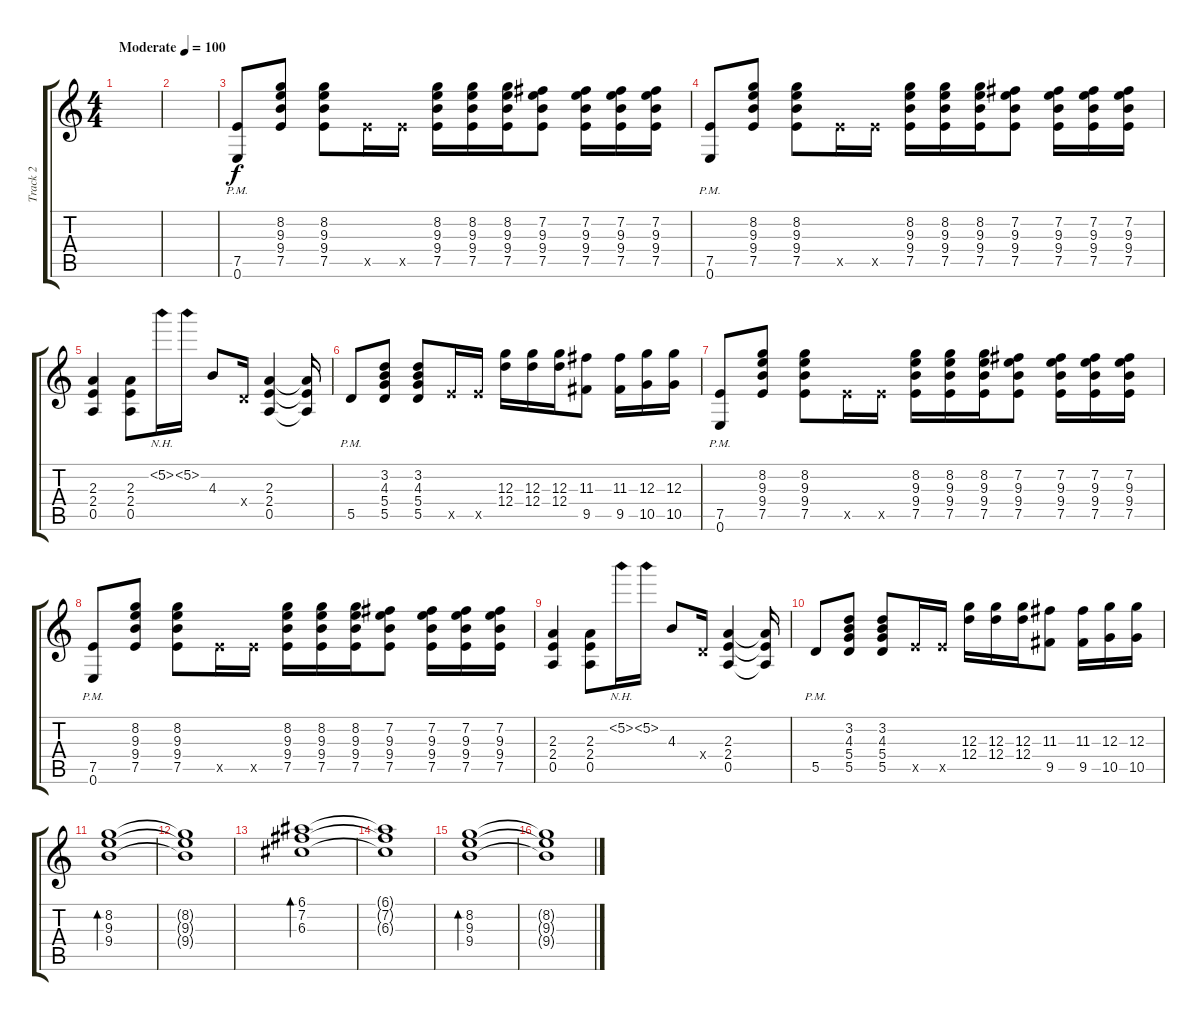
\track ("Track 2" "Track 2") {instrument overdrivenguitar}
\staff {score tabs}
\tuning (E4 B3 G3 D3 A2 E2) {hide}
\ts (4 4)
\tempo (100 "Moderate")
\clef g2
\ks c
|
|
(7.5{pm} 0.6{pm}).8 (8.2 9.3 9.4 7.5).8 (8.2 9.3 9.4 7.5).8 7.5{x}.16 7.5{x}.16 (8.2 9.3 9.4 7.5).16 (8.2 9.3 9.4 7.5).16 (8.2 9.3 9.4 7.5).16 (7.2 9.3 9.4 7.5).8 (7.2 9.3 9.4 7.5).16 (7.2 9.3 9.4 7.5).16 (7.2 9.3 9.4 7.5).16 |
(7.5{pm} 0.6{pm}).8 (8.2 9.3 9.4 7.5).8 (8.2 9.3 9.4 7.5).8 7.5{x}.16 7.5{x}.16 (8.2 9.3 9.4 7.5).16 (8.2 9.3 9.4 7.5).16 (8.2 9.3 9.4 7.5).16 (7.2 9.3 9.4 7.5).8 (7.2 9.3 9.4 7.5).16 (7.2 9.3 9.4 7.5).16 (7.2 9.3 9.4 7.5).16 |
(2.3 2.4 0.5).4 (2.3 2.4 0.5).8 5.2{nh}.16{volume 6} 5.2{nh}.16 4.3.8{volume 11} 0.4{x}.16 (2.3 2.4 0.5).4 (2.3{t} 2.4{t} 0.5{t}).16 |
5.5{pm}.8 (3.2 4.3 5.4 5.5).8 (3.2 4.3 5.4 5.5).8 7.5{x}.16 7.5{x}.16 (12.3 12.4).16 (12.3 12.4).16 (12.3 12.4).16 (11.3 9.5).8 (11.3 9.5).16 (12.3 10.5).16 (12.3 10.5).16 |
(7.5{pm} 0.6{pm}).8 (8.2 9.3 9.4 7.5).8 (8.2 9.3 9.4 7.5).8 7.5{x}.16 7.5{x}.16 (8.2 9.3 9.4 7.5).16 (8.2 9.3 9.4 7.5).16 (8.2 9.3 9.4 7.5).16 (7.2 9.3 9.4 7.5).8 (7.2 9.3 9.4 7.5).16 (7.2 9.3 9.4 7.5).16 (7.2 9.3 9.4 7.5).16 |
(7.5{pm} 0.6{pm}).8 (8.2 9.3 9.4 7.5).8 (8.2 9.3 9.4 7.5).8 7.5{x}.16 7.5{x}.16 (8.2 9.3 9.4 7.5).16 (8.2 9.3 9.4 7.5).16 (8.2 9.3 9.4 7.5).16 (7.2 9.3 9.4 7.5).8 (7.2 9.3 9.4 7.5).16 (7.2 9.3 9.4 7.5).16 (7.2 9.3 9.4 7.5).16 |
(2.3 2.4 0.5).4 (2.3 2.4 0.5).8 5.2{nh}.16{volume 6} 5.2{nh}.16 4.3.8{volume 11} 0.4{x}.16 (2.3 2.4 0.5).4 (2.3{t} 2.4{t} 0.5{t}).16 |
5.5{pm}.8 (3.2 4.3 5.4 5.5).8 (3.2 4.3 5.4 5.5).8 7.5{x}.16 7.5{x}.16 (12.3 12.4).16 (12.3 12.4).16 (12.3 12.4).16 (11.3 9.5).8 (11.3 9.5).16 (12.3 10.5).16 (12.3 10.5).16 |
(8.2 9.3 9.4).1{bd 480 volume 4} |
(8.2{t} 9.3{t} 9.4{t}).1 |
(6.1 7.2 6.3).1{bd 480} |
(6.1{t} 7.2{t} 6.3{t}).1 |
(8.2 9.3 9.4).1{bd 480} |
(8.2{t} 9.3{t} 9.4{t}).1
